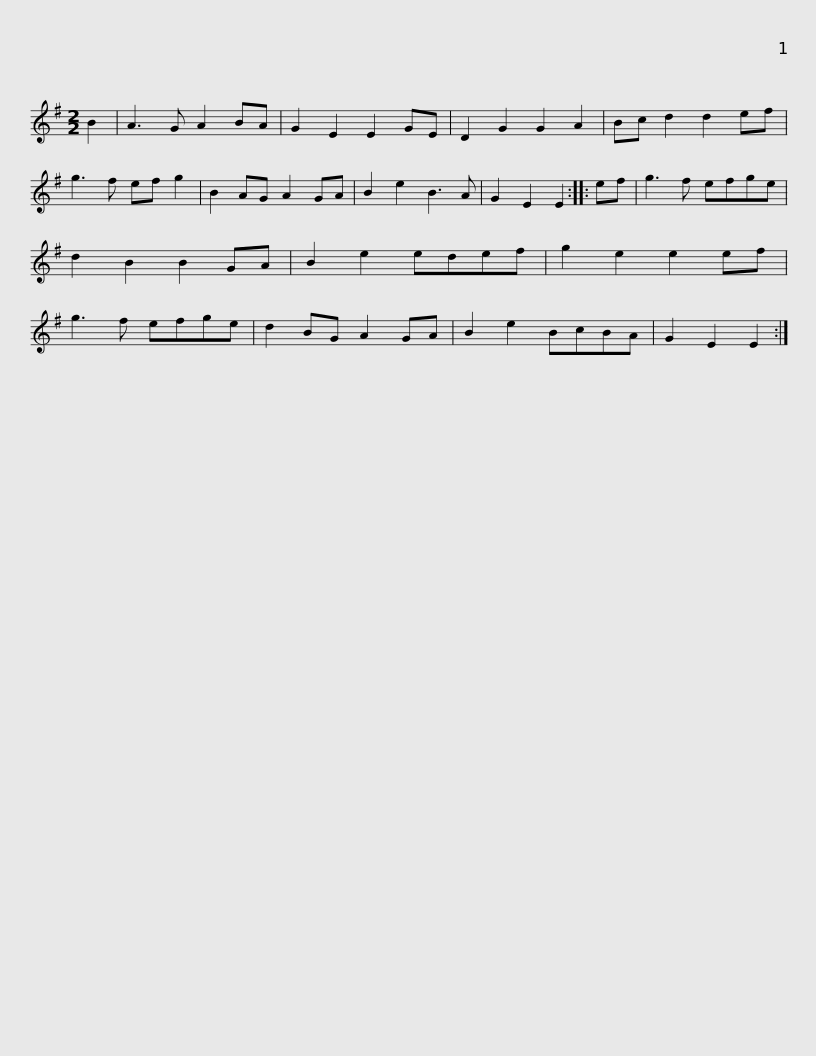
X:1
L:1/8
M:2/2
I:linebreak $
K:Emin
V:1 treble
V:1
 B2 | A3 G A2 BA | G2 E2 E2 GE | D2 G2 G2 A2 | Bc d2 d2 ef | %5
 g3 f ef g2 | B2 AG A2 GA | B2 e2 B3 A | G2 E2 E2 ::$ ef | %10
 g3 f efge | d2 B2 B2 GA | B2 e2 edef | g2 e2 e2 ef | g3 f efge | %15
 d2 BG A2 GA | B2 e2 BcBA |$ G2 E2 E2 :| %18
